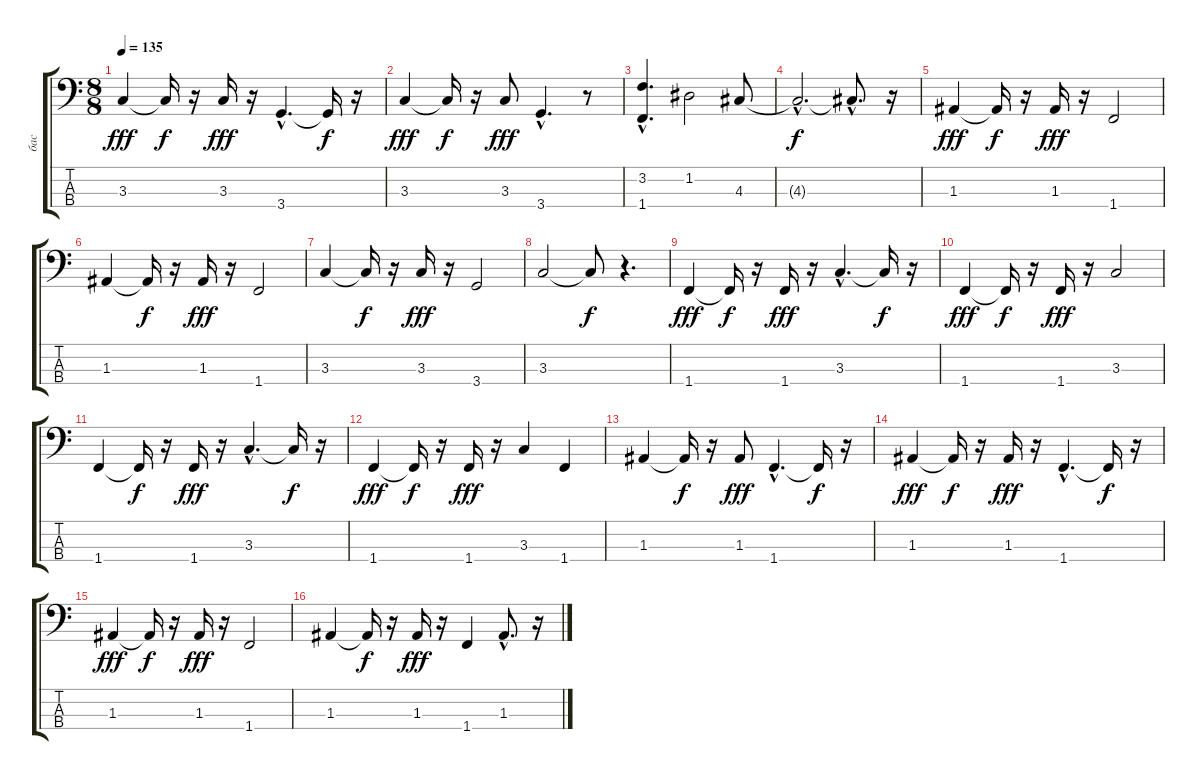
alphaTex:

\track ("бас" "бас") {instrument fretlessbass}
\staff {score tabs}
\tuning (G2 D2 A1 E1) {hide}
\ts (8 8)
\tempo 135
\clef f4
\ks c
3.3.4{dy fff} 3.3{t}.16{dy f} r.16 3.3.16{dy fff} r.16 3.4{hac}.4{d} 3.4{t}.16{dy f} r.16 |
3.3.4{dy fff} 3.3{t}.16{dy f} r.16 3.3.8{dy fff} 3.4{hac}.4{d} r.8 |
(3.2{hac} 1.4{hac}).4{d} 1.2.2 4.3.8 |
4.3{hac t}.2{d dy f} 4.3{hac t}.8{d} r.16 |
1.3.4{dy fff} 1.3{t}.16{dy f} r.16 1.3.16{dy fff} r.16 1.4.2 |
1.3.4 1.3{t}.16{dy f} r.16 1.3.16{dy fff} r.16 1.4.2 |
3.3.4 3.3{t}.16{dy f} r.16 3.3.16{dy fff} r.16 3.4.2 |
3.3.2 3.3{t}.8{dy f} r.4{d} |
1.4.4{dy fff} 1.4{t}.16{dy f} r.16 1.4.16{dy fff} r.16 3.3{hac}.4{d} 3.3{t}.16{dy f} r.16 |
1.4.4{dy fff} 1.4{t}.16{dy f} r.16 1.4.16{dy fff} r.16 3.3.2 |
1.4.4 1.4{t}.16{dy f} r.16 1.4.16{dy fff} r.16 3.3{hac}.4{d} 3.3{t}.16{dy f} r.16 |
1.4.4{dy fff} 1.4{t}.16{dy f} r.16 1.4.16{dy fff} r.16 3.3.4 1.4.4 |
1.3.4 1.3{t}.16{dy f} r.16 1.3.8{dy fff} 1.4{hac}.4{d} 1.4{t}.16{dy f} r.16 |
1.3.4{dy fff} 1.3{t}.16{dy f} r.16 1.3.16{dy fff} r.16 1.4{hac}.4{d} 1.4{t}.16{dy f} r.16 |
1.3.4{dy fff} 1.3{t}.16{dy f} r.16 1.3.16{dy fff} r.16 1.4.2 |
1.3.4 1.3{t}.16{dy f} r.16 1.3.16{dy fff} r.16 1.4.4 1.3{hac}.8{d} r.16
